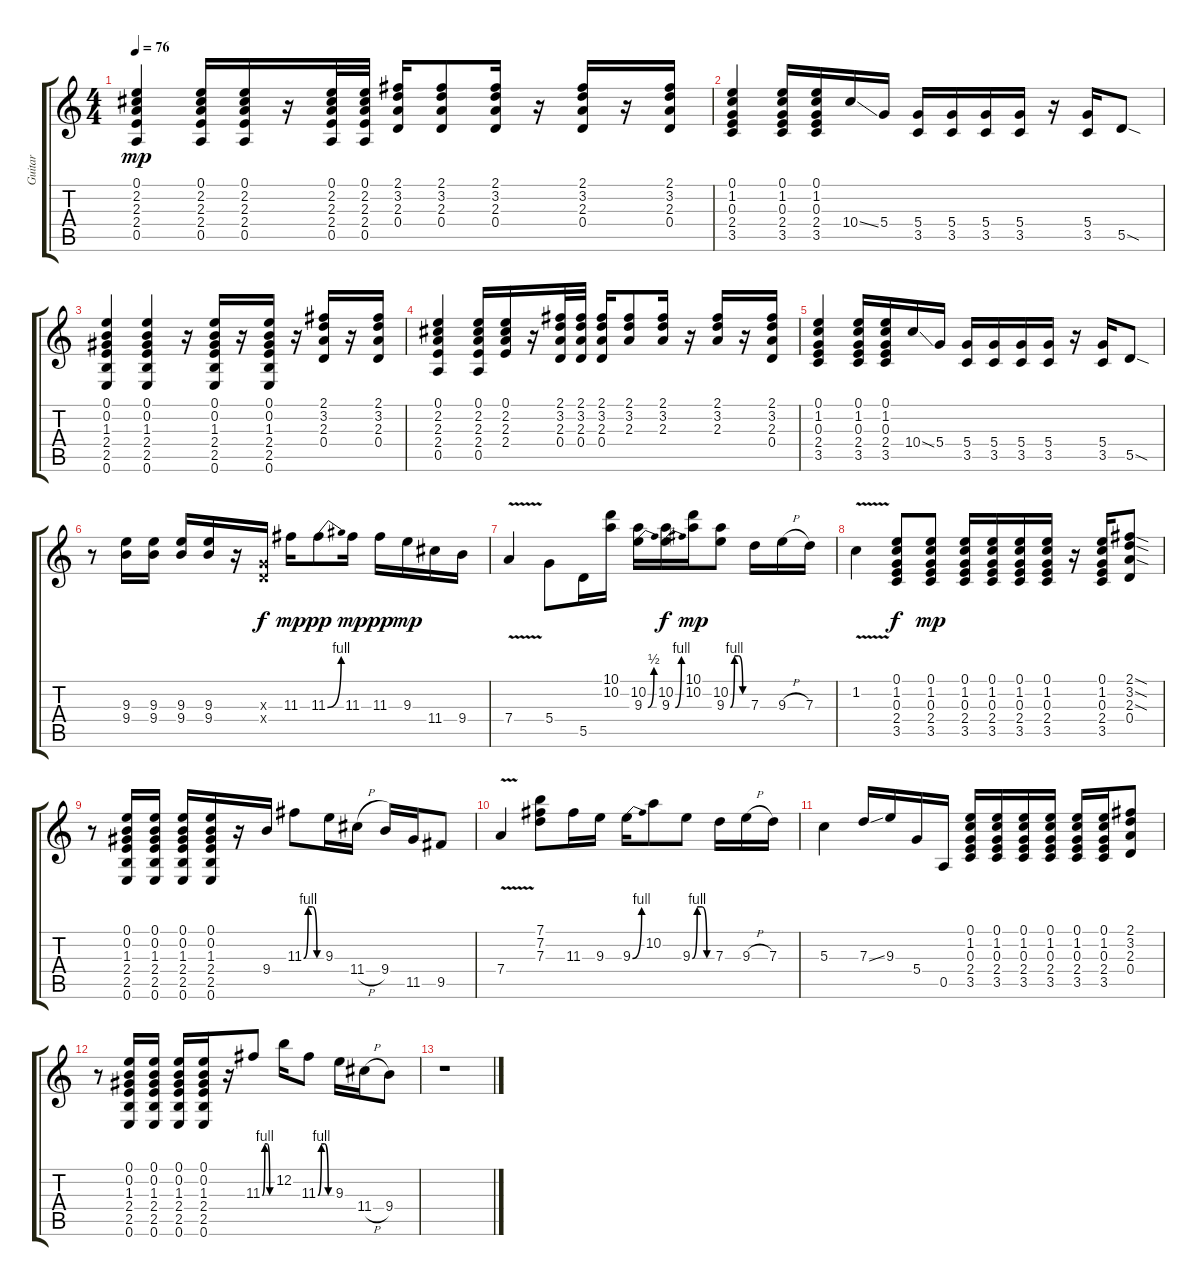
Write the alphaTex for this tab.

\track ("Guitar" "Guitar") {instrument electricguitarclean}
\staff {score tabs}
\tuning (E4 B3 G3 D3 A2 E2) {hide}
\ts (4 4)
\tempo 76
\clef g2
\ks c
(0.1 2.2 2.3 2.4 0.5).4{dy mp} (0.1 2.2 2.3 2.4 0.5).16 (0.1 2.2 2.3 2.4 0.5).16 r.16 (0.1 2.2 2.3 2.4 0.5).32 (0.1 2.2 2.3 2.4 0.5).32 (2.1 3.2 2.3 0.4).16 (2.1 3.2 2.3 0.4).8 (2.1 3.2 2.3 0.4).16 r.16 (2.1 3.2 2.3 0.4).16 r.16 (2.1 3.2 2.3 0.4).16 |
(0.1 1.2 0.3 2.4 3.5).4 (0.1 1.2 0.3 2.4 3.5).16 (0.1 1.2 0.3 2.4 3.5).16 10.4{ss}.16 5.4.16 (5.4 3.5).16 (5.4 3.5).16 (5.4 3.5).16 (5.4 3.5).16 r.16 (5.4 3.5).16 5.5{sod}.8 |
(0.1 0.2 1.3 2.4 2.5 0.6).4 (0.1 0.2 1.3 2.4 2.5 0.6).4 r.16 (0.1 0.2 1.3 2.4 2.5 0.6).16 r.16 (0.1 0.2 1.3 2.4 2.5 0.6).16 r.16 (2.1 3.2 2.3 0.4).16 r.16 (2.1 3.2 2.3 0.4).16 |
(0.1 2.2 2.3 2.4 0.5).4 (0.1 2.2 2.3 2.4 0.5).16 (0.1 2.2 2.3 2.4).16 r.16 (2.1 3.2 2.3 0.4).32 (2.1 3.2 2.3 0.4).32 (2.1 3.2 2.3 0.4).16 (2.1 3.2 2.3).8 (2.1 3.2 2.3).16 r.16 (2.1 3.2 2.3).16 r.16 (2.1 3.2 2.3 0.4).16 |
(0.1 1.2 0.3 2.4 3.5).4 (0.1 1.2 0.3 2.4 3.5).16 (0.1 1.2 0.3 2.4 3.5).16 10.4{ss}.16 5.4.16 (5.4 3.5).16 (5.4 3.5).16 (5.4 3.5).16 (5.4 3.5).16 r.16 (5.4 3.5).16 5.5{sod}.8 |
r.8 (9.3 9.4).16 (9.3 9.4).16 (9.3 9.4).16 (9.3 9.4).16 r.16 (0.3{x} 0.4{x}).16{dy f} 11.3.16{dy mp} 11.3{be (bend 0 0 60 4)}.8{dy pp} 11.3.16{dy mp} 11.3.16{dy pp} 9.3.16{dy mp} 11.4.16 9.4.16 |
7.4{v}.4 5.4.8 5.5.16 (10.1 10.2).16 (10.2 9.3{be (bend 0 0 60 2)}).16 (10.2 9.3{be (bend 0 0 60 4)}).16{dy f} (10.1 10.2).16{dy mp} (10.2 9.3{be (custom 0 0 15 4 30 4 45 0 60 0)}).8 7.3.16 9.3{h}.16 7.3.16 |
1.2{v}.4 (0.1 1.2 0.3 2.4 3.5).8{dy f} (0.1 1.2 0.3 2.4 3.5).8{dy mp} (0.1 1.2 0.3 2.4 3.5).16 (0.1 1.2 0.3 2.4 3.5).16 (0.1 1.2 0.3 2.4 3.5).16 (0.1 1.2 0.3 2.4 3.5).16 r.16 (0.1 1.2 0.3 2.4 3.5).16 (2.1{sod} 3.2{sod} 2.3{sod} 0.4).8 |
r.8 (0.1 0.2 1.3 2.4 2.5 0.6).16 (0.1 0.2 1.3 2.4 2.5 0.6).16 (0.1 0.2 1.3 2.4 2.5 0.6).16 (0.1 0.2 1.3 2.4 2.5 0.6).16 r.16 9.4.16 11.3{be (custom 0 0 15 4 30 4 45 0 60 0)}.8 9.3.16 11.4{h}.16 9.4.16 11.5.16 9.5.8 |
7.4{v}.4 (7.1 7.2 7.3).8 11.3.16 9.3.16 9.3{be (bend 0 0 60 4)}.16 10.2.8 9.3{be (custom 0 0 15 4 30 4 45 0 60 0)}.8 7.3.16 9.3{h}.16 7.3.16 |
5.3.4 7.3{ss}.16 9.3.16 5.4.16 0.5.16 (0.1 1.2 0.3 2.4 3.5).16 (0.1 1.2 0.3 2.4 3.5).16 (0.1 1.2 0.3 2.4 3.5).16 (0.1 1.2 0.3 2.4 3.5).16 (0.1 1.2 0.3 2.4 3.5).16 (0.1 1.2 0.3 2.4 3.5).16 (2.1 3.2 2.3 0.4).8 |
r.8 (0.1 0.2 1.3 2.4 2.5 0.6).16 (0.1 0.2 1.3 2.4 2.5 0.6).16 (0.1 0.2 1.3 2.4 2.5 0.6).16 (0.1 0.2 1.3 2.4 2.5 0.6).16 r.16 11.3{be (custom 0 0 15 4 30 4 45 0 60 0)}.8 12.2.16 11.3{be (custom 0 0 15 4 30 4 45 0 60 0)}.8 9.3.16 11.4{h}.16 9.4.8 |
r.1
